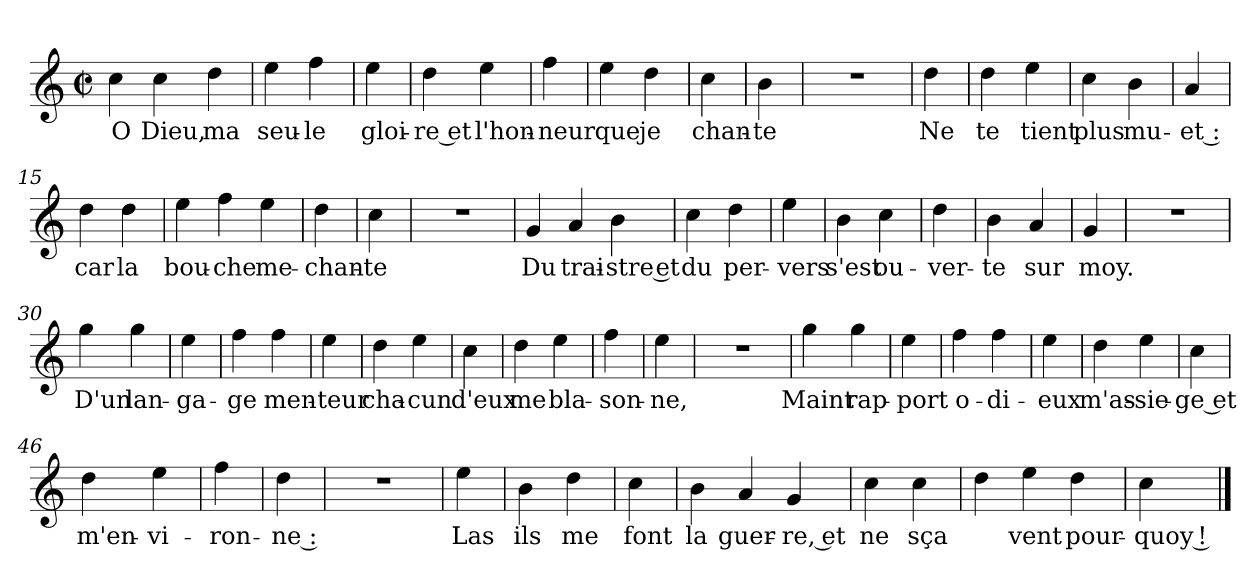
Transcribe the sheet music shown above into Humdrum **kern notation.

**kern	**text
*part1	*part1
*staff1	*staff1
*clefG2	*
*k[]	*
*C:	*
*M2/2	*
*met(c|)	*
=1	=1
4cc	O
4cc	Dieu,
4dd	ma
=3	=3
4ee	seu-
4ff	-le
=4	=4
4ee	gloi-
=5	=5
4dd	-re et
4ee	l'hon-
=6	=6
4ff	-neur
=7	=7
4ee	que
4dd	je
=8	=8
4cc	chan-
=9	=9
4b	-te
=10	=10
1r	.
=11	=11
4dd	Ne
=12	=12
4dd	te
4ee	tient
=13	=13
4cc	plus
4b	mu-
=14	=14
4a	-et :
=15	=15
4dd	car
4dd	la
=16	=16
4ee	bou-
4ff	-che
4ee	me-
=18	=18
4dd	-chan-
=19	=19
4cc	-te
=20	=20
1r	.
=21	=21
4g	Du
4a	trai-
4b	-stre et
=23	=23
4cc	du
4dd	per-
=24	=24
4ee	-vers
=25	=25
4b	s'est
4cc	ou-
=26	=26
4dd	-ver-
=27	=27
4b	-te
4a	sur
=28	=28
4g	moy.
=29	=29
1r	.
=30	=30
4gg	D'un
4gg	lan-
=31	=31
4ee	-ga-
=32	=32
4ff	-ge
4ff	men-
=33	=33
4ee	-teur
=34	=34
4dd	cha-
4ee	-cun
=35	=35
4cc	d'eux
=36	=36
4dd	me
4ee	bla-
=37	=37
4ff	-son-
=38	=38
4ee	-ne,
=39	=39
1r	.
=40	=40
4gg	Maint
4gg	rap-
=41	=41
4ee	-port
=42	=42
4ff	o-
4ff	-di-
=43	=43
4ee	-eux
=44	=44
4dd	m'as-
4ee	-sie-
=45	=45
4cc	-ge et
=46	=46
4dd	m'en-
4ee	-vi-
=47	=47
4ff	-ron-
=48	=48
4dd	-ne :
=49	=49
1r	.
=50	=50
4ee	Las
=51	=51
4b	ils
4dd	me
=52	=52
4cc	font
=53	=53
4b	la
4a	guer-
4g	-re, et
=55	=55
4cc	ne
4cc	sça-
=56	=56
4dd	--
4ee	-vent
4dd	pour-
=58	=58
4cc	-quoy !
==	==
*-	*-
